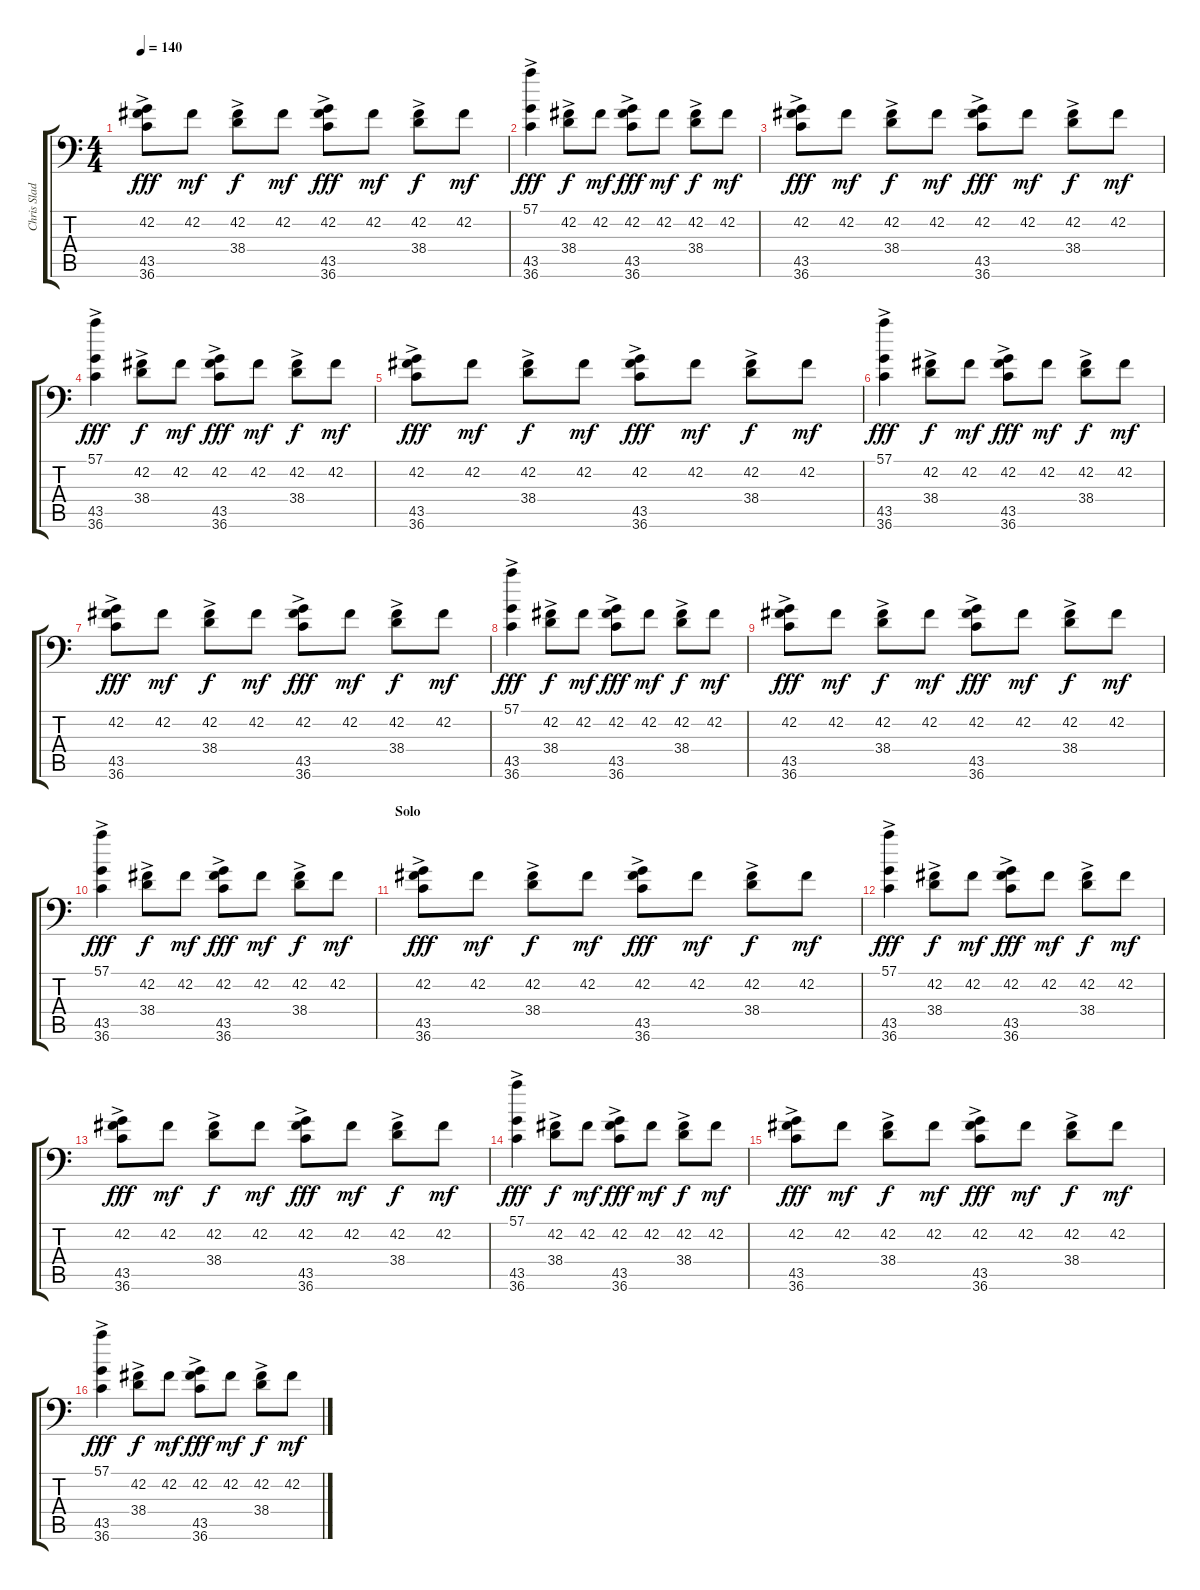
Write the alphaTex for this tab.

\track ("Chris Slade - Drums" "Chris Slad") {instrument acousticgrandpiano}
\staff {score tabs}
\tuning (C-1 C-1 C-1 C-1 C-1 C-1) {hide}
\ts (4 4)
\tempo 140
\clef f4
\ks c
(42.2{ac} 43.5{ac} 36.6{ac}).8{dy fff} 42.2.8{dy mf} (42.2{ac} 38.4).8{dy f} 42.2.8{dy mf} (42.2{ac} 43.5{ac} 36.6{ac}).8{dy fff} 42.2.8{dy mf} (42.2{ac} 38.4).8{dy f} 42.2.8{dy mf} |
(57.1{ac} 43.5{ac} 36.6{ac}).4{dy fff} (42.2{ac} 38.4).8{dy f} 42.2.8{dy mf} (42.2{ac} 43.5{ac} 36.6{ac}).8{dy fff} 42.2.8{dy mf} (42.2{ac} 38.4).8{dy f} 42.2.8{dy mf} |
(42.2{ac} 43.5{ac} 36.6{ac}).8{dy fff} 42.2.8{dy mf} (42.2{ac} 38.4).8{dy f} 42.2.8{dy mf} (42.2{ac} 43.5{ac} 36.6{ac}).8{dy fff} 42.2.8{dy mf} (42.2{ac} 38.4).8{dy f} 42.2.8{dy mf} |
(57.1{ac} 43.5{ac} 36.6{ac}).4{dy fff} (42.2{ac} 38.4).8{dy f} 42.2.8{dy mf} (42.2{ac} 43.5{ac} 36.6{ac}).8{dy fff} 42.2.8{dy mf} (42.2{ac} 38.4).8{dy f} 42.2.8{dy mf} |
(42.2{ac} 43.5{ac} 36.6{ac}).8{dy fff} 42.2.8{dy mf} (42.2{ac} 38.4).8{dy f} 42.2.8{dy mf} (42.2{ac} 43.5{ac} 36.6{ac}).8{dy fff} 42.2.8{dy mf} (42.2{ac} 38.4).8{dy f} 42.2.8{dy mf} |
(57.1{ac} 43.5{ac} 36.6{ac}).4{dy fff} (42.2{ac} 38.4).8{dy f} 42.2.8{dy mf} (42.2{ac} 43.5{ac} 36.6{ac}).8{dy fff} 42.2.8{dy mf} (42.2{ac} 38.4).8{dy f} 42.2.8{dy mf} |
(42.2{ac} 43.5{ac} 36.6{ac}).8{dy fff} 42.2.8{dy mf} (42.2{ac} 38.4).8{dy f} 42.2.8{dy mf} (42.2{ac} 43.5{ac} 36.6{ac}).8{dy fff} 42.2.8{dy mf} (42.2{ac} 38.4).8{dy f} 42.2.8{dy mf} |
(57.1{ac} 43.5{ac} 36.6{ac}).4{dy fff} (42.2{ac} 38.4).8{dy f} 42.2.8{dy mf} (42.2{ac} 43.5{ac} 36.6{ac}).8{dy fff} 42.2.8{dy mf} (42.2{ac} 38.4).8{dy f} 42.2.8{dy mf} |
(42.2{ac} 43.5{ac} 36.6{ac}).8{dy fff} 42.2.8{dy mf} (42.2{ac} 38.4).8{dy f} 42.2.8{dy mf} (42.2{ac} 43.5{ac} 36.6{ac}).8{dy fff} 42.2.8{dy mf} (42.2{ac} 38.4).8{dy f} 42.2.8{dy mf} |
(57.1{ac} 43.5{ac} 36.6{ac}).4{dy fff} (42.2{ac} 38.4).8{dy f} 42.2.8{dy mf} (42.2{ac} 43.5{ac} 36.6{ac}).8{dy fff} 42.2.8{dy mf} (42.2{ac} 38.4).8{dy f} 42.2.8{dy mf} |
\section ("" "Solo")
(42.2{ac} 43.5{ac} 36.6{ac}).8{dy fff} 42.2.8{dy mf} (42.2{ac} 38.4).8{dy f} 42.2.8{dy mf} (42.2{ac} 43.5{ac} 36.6{ac}).8{dy fff} 42.2.8{dy mf} (42.2{ac} 38.4).8{dy f} 42.2.8{dy mf} |
(57.1{ac} 43.5{ac} 36.6{ac}).4{dy fff} (42.2{ac} 38.4).8{dy f} 42.2.8{dy mf} (42.2{ac} 43.5{ac} 36.6{ac}).8{dy fff} 42.2.8{dy mf} (42.2{ac} 38.4).8{dy f} 42.2.8{dy mf} |
(42.2{ac} 43.5{ac} 36.6{ac}).8{dy fff} 42.2.8{dy mf} (42.2{ac} 38.4).8{dy f} 42.2.8{dy mf} (42.2{ac} 43.5{ac} 36.6{ac}).8{dy fff} 42.2.8{dy mf} (42.2{ac} 38.4).8{dy f} 42.2.8{dy mf} |
(57.1{ac} 43.5{ac} 36.6{ac}).4{dy fff} (42.2{ac} 38.4).8{dy f} 42.2.8{dy mf} (42.2{ac} 43.5{ac} 36.6{ac}).8{dy fff} 42.2.8{dy mf} (42.2{ac} 38.4).8{dy f} 42.2.8{dy mf} |
(42.2{ac} 43.5{ac} 36.6{ac}).8{dy fff} 42.2.8{dy mf} (42.2{ac} 38.4).8{dy f} 42.2.8{dy mf} (42.2{ac} 43.5{ac} 36.6{ac}).8{dy fff} 42.2.8{dy mf} (42.2{ac} 38.4).8{dy f} 42.2.8{dy mf} |
(57.1{ac} 43.5{ac} 36.6{ac}).4{dy fff} (42.2{ac} 38.4).8{dy f} 42.2.8{dy mf} (42.2{ac} 43.5{ac} 36.6{ac}).8{dy fff} 42.2.8{dy mf} (42.2{ac} 38.4).8{dy f} 42.2.8{dy mf}
